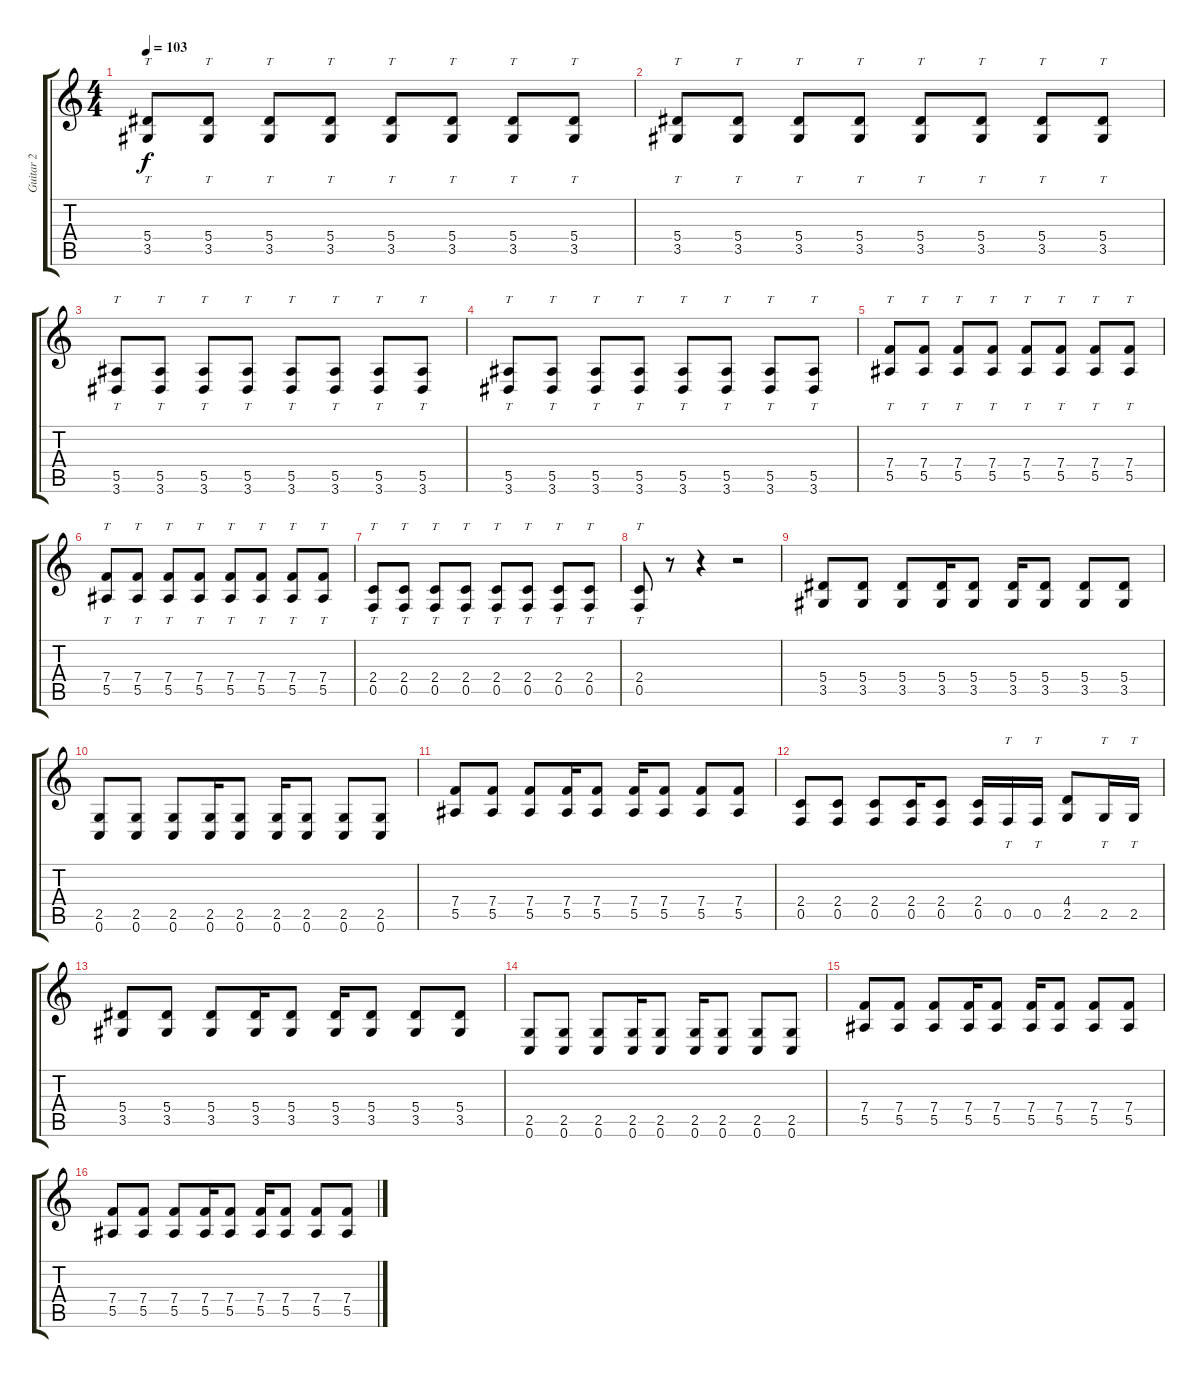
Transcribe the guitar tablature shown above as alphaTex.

\track ("Guitar 2" "Guitar 2") {instrument distortionguitar}
\staff {score tabs}
\tuning (C4 G3 Eb3 Bb2 F2 C2) {hide}
\ts (4 4)
\tempo 103
\clef g2
\ks c
(5.4 3.5).8{tt dy f} (5.4 3.5).8{tt} (5.4 3.5).8{tt} (5.4 3.5).8{tt} (5.4 3.5).8{tt} (5.4 3.5).8{tt} (5.4 3.5).8{tt} (5.4 3.5).8{tt} |
(5.4 3.5).8{tt} (5.4 3.5).8{tt} (5.4 3.5).8{tt} (5.4 3.5).8{tt} (5.4 3.5).8{tt} (5.4 3.5).8{tt} (5.4 3.5).8{tt} (5.4 3.5).8{tt} |
(5.5 3.6).8{tt} (5.5 3.6).8{tt} (5.5 3.6).8{tt} (5.5 3.6).8{tt} (5.5 3.6).8{tt} (5.5 3.6).8{tt} (5.5 3.6).8{tt} (5.5 3.6).8{tt} |
(5.5 3.6).8{tt} (5.5 3.6).8{tt} (5.5 3.6).8{tt} (5.5 3.6).8{tt} (5.5 3.6).8{tt} (5.5 3.6).8{tt} (5.5 3.6).8{tt} (5.5 3.6).8{tt} |
(7.4 5.5).8{tt} (7.4 5.5).8{tt} (7.4 5.5).8{tt} (7.4 5.5).8{tt} (7.4 5.5).8{tt} (7.4 5.5).8{tt} (7.4 5.5).8{tt} (7.4 5.5).8{tt} |
(7.4 5.5).8{tt} (7.4 5.5).8{tt} (7.4 5.5).8{tt} (7.4 5.5).8{tt} (7.4 5.5).8{tt} (7.4 5.5).8{tt} (7.4 5.5).8{tt} (7.4 5.5).8{tt} |
(2.4 0.5).8{tt} (2.4 0.5).8{tt} (2.4 0.5).8{tt} (2.4 0.5).8{tt} (2.4 0.5).8{tt} (2.4 0.5).8{tt} (2.4 0.5).8{tt} (2.4 0.5).8{tt} |
(2.4 0.5).8{tt} r.8 r.4 r.2 |
(5.4 3.5).8{volume 13} (5.4 3.5).8 (5.4 3.5).8 (5.4 3.5).16 (5.4 3.5).8 (5.4 3.5).16 (5.4 3.5).8 (5.4 3.5).8 (5.4 3.5).8 |
(2.5 0.6).8 (2.5 0.6).8 (2.5 0.6).8 (2.5 0.6).16 (2.5 0.6).8 (2.5 0.6).16 (2.5 0.6).8 (2.5 0.6).8 (2.5 0.6).8 |
(7.4 5.5).8 (7.4 5.5).8 (7.4 5.5).8 (7.4 5.5).16 (7.4 5.5).8 (7.4 5.5).16 (7.4 5.5).8 (7.4 5.5).8 (7.4 5.5).8 |
(2.4 0.5).8 (2.4 0.5).8 (2.4 0.5).8 (2.4 0.5).16 (2.4 0.5).8 (2.4 0.5).16 0.5.16{tt} 0.5.16{tt} (4.4 2.5).8 2.5.16{tt} 2.5.16{tt} |
(5.4 3.5).8 (5.4 3.5).8 (5.4 3.5).8 (5.4 3.5).16 (5.4 3.5).8 (5.4 3.5).16 (5.4 3.5).8 (5.4 3.5).8 (5.4 3.5).8 |
(2.5 0.6).8 (2.5 0.6).8 (2.5 0.6).8 (2.5 0.6).16 (2.5 0.6).8 (2.5 0.6).16 (2.5 0.6).8 (2.5 0.6).8 (2.5 0.6).8 |
(7.4 5.5).8 (7.4 5.5).8 (7.4 5.5).8 (7.4 5.5).16 (7.4 5.5).8 (7.4 5.5).16 (7.4 5.5).8 (7.4 5.5).8 (7.4 5.5).8 |
(7.4 5.5).8 (7.4 5.5).8 (7.4 5.5).8 (7.4 5.5).16 (7.4 5.5).8 (7.4 5.5).16 (7.4 5.5).8 (7.4 5.5).8 (7.4 5.5).8
